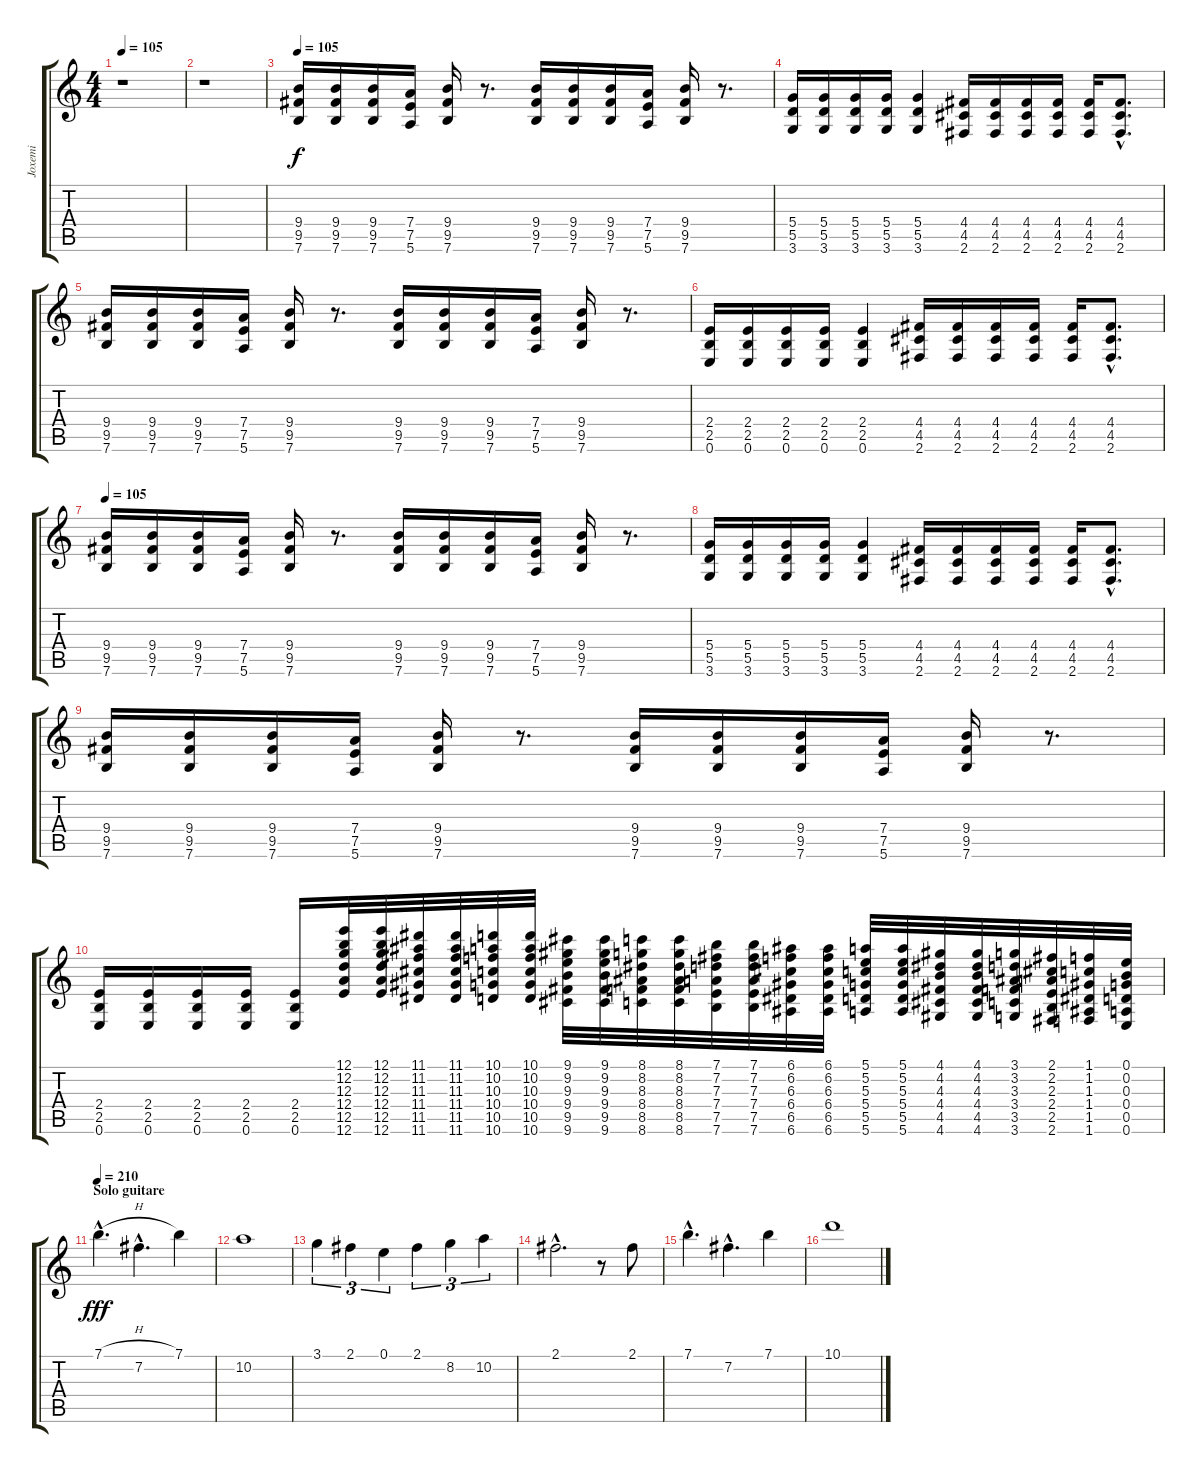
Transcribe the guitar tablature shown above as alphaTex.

\track ("Joxemi" "Joxemi") {instrument distortionguitar}
\staff {score tabs}
\tuning (E4 B3 G3 D3 A2 E2) {hide}
\ts (4 4)
\tempo 105
\clef g2
\ks c
r.1{dy f} |
r.1 |
\tempo 105
(9.4 9.5 7.6).16{volume 12 balance 6 instrument distortionguitar} (9.4 9.5 7.6).16 (9.4 9.5 7.6).16 (7.4 7.5 5.6).16 (9.4 9.5 7.6).16 r.8{d} (9.4 9.5 7.6).16 (9.4 9.5 7.6).16 (9.4 9.5 7.6).16 (7.4 7.5 5.6).16 (9.4 9.5 7.6).16 r.8{d} |
(5.4 5.5 3.6).16 (5.4 5.5 3.6).16 (5.4 5.5 3.6).16 (5.4 5.5 3.6).16 (5.4 5.5 3.6).4 (4.4 4.5 2.6).16 (4.4 4.5 2.6).16 (4.4 4.5 2.6).16 (4.4 4.5 2.6).16 (4.4 4.5 2.6).16 (4.4{hac} 4.5{hac} 2.6{hac}).8{d} |
(9.4 9.5 7.6).16 (9.4 9.5 7.6).16 (9.4 9.5 7.6).16 (7.4 7.5 5.6).16 (9.4 9.5 7.6).16 r.8{d} (9.4 9.5 7.6).16 (9.4 9.5 7.6).16 (9.4 9.5 7.6).16 (7.4 7.5 5.6).16 (9.4 9.5 7.6).16 r.8{d} |
(2.4 2.5 0.6).16 (2.4 2.5 0.6).16 (2.4 2.5 0.6).16 (2.4 2.5 0.6).16 (2.4 2.5 0.6).4 (4.4 4.5 2.6).16 (4.4 4.5 2.6).16 (4.4 4.5 2.6).16 (4.4 4.5 2.6).16 (4.4 4.5 2.6).16 (4.4{hac} 4.5{hac} 2.6{hac}).8{d} |
\tempo 105
(9.4 9.5 7.6).16 (9.4 9.5 7.6).16 (9.4 9.5 7.6).16 (7.4 7.5 5.6).16 (9.4 9.5 7.6).16 r.8{d} (9.4 9.5 7.6).16 (9.4 9.5 7.6).16 (9.4 9.5 7.6).16 (7.4 7.5 5.6).16 (9.4 9.5 7.6).16 r.8{d} |
(5.4 5.5 3.6).16 (5.4 5.5 3.6).16 (5.4 5.5 3.6).16 (5.4 5.5 3.6).16 (5.4 5.5 3.6).4 (4.4 4.5 2.6).16 (4.4 4.5 2.6).16 (4.4 4.5 2.6).16 (4.4 4.5 2.6).16 (4.4 4.5 2.6).16 (4.4{hac} 4.5{hac} 2.6{hac}).8{d} |
(9.4 9.5 7.6).16 (9.4 9.5 7.6).16 (9.4 9.5 7.6).16 (7.4 7.5 5.6).16 (9.4 9.5 7.6).16 r.8{d} (9.4 9.5 7.6).16 (9.4 9.5 7.6).16 (9.4 9.5 7.6).16 (7.4 7.5 5.6).16 (9.4 9.5 7.6).16 r.8{d} |
(2.4 2.5 0.6).16 (2.4 2.5 0.6).16 (2.4 2.5 0.6).16 (2.4 2.5 0.6).16 (2.4 2.5 0.6).16 (12.1 12.2 12.3 12.4 12.5 12.6).32{instrument distortionguitar} (12.1 12.2 12.3 12.4 12.5 12.6).32 (11.1 11.2 11.3 11.4 11.5 11.6).32 (11.1 11.2 11.3 11.4 11.5 11.6).32 (10.1 10.2 10.3 10.4 10.5 10.6).32 (10.1 10.2 10.3 10.4 10.5 10.6).32 (9.1 9.2 9.3 9.4 9.5 9.6).32 (9.1 9.2 9.3 9.4 9.5 9.6).32 (8.1 8.2 8.3 8.4 8.5 8.6).32 (8.1 8.2 8.3 8.4 8.5 8.6).32 (7.1 7.2 7.3 7.4 7.5 7.6).32 (7.1 7.2 7.3 7.4 7.5 7.6).32 (6.1 6.2 6.3 6.4 6.5 6.6).32 (6.1 6.2 6.3 6.4 6.5 6.6).32 (5.1 5.2 5.3 5.4 5.5 5.6).32 (5.1 5.2 5.3 5.4 5.5 5.6).32 (4.1 4.2 4.3 4.4 4.5 4.6).32 (4.1 4.2 4.3 4.4 4.5 4.6).32 (3.1 3.2 3.3 3.4 3.5 3.6).32 (2.1 2.2 2.3 2.4 2.5 2.6).32 (1.1 1.2 1.3 1.4 1.5 1.6).32 (0.1 0.2 0.3 0.4 0.5 0.6).32 |
\section ("" "Solo guitare")
\tempo 210
7.1{h hac}.4{d dy fff volume 16} 7.2{hac}.4{d} 7.1.4 |
10.2.1 |
3.1.4{tu (3 2)} 2.1.4{tu (3 2)} 0.1.4{tu (3 2)} 2.1.4{tu (3 2)} 8.2.4{tu (3 2)} 10.2.4{tu (3 2)} |
2.1{hac}.2{d} r.8 2.1.8 |
7.1{hac}.4{d} 7.2{hac}.4{d} 7.1.4 |
10.1.1
